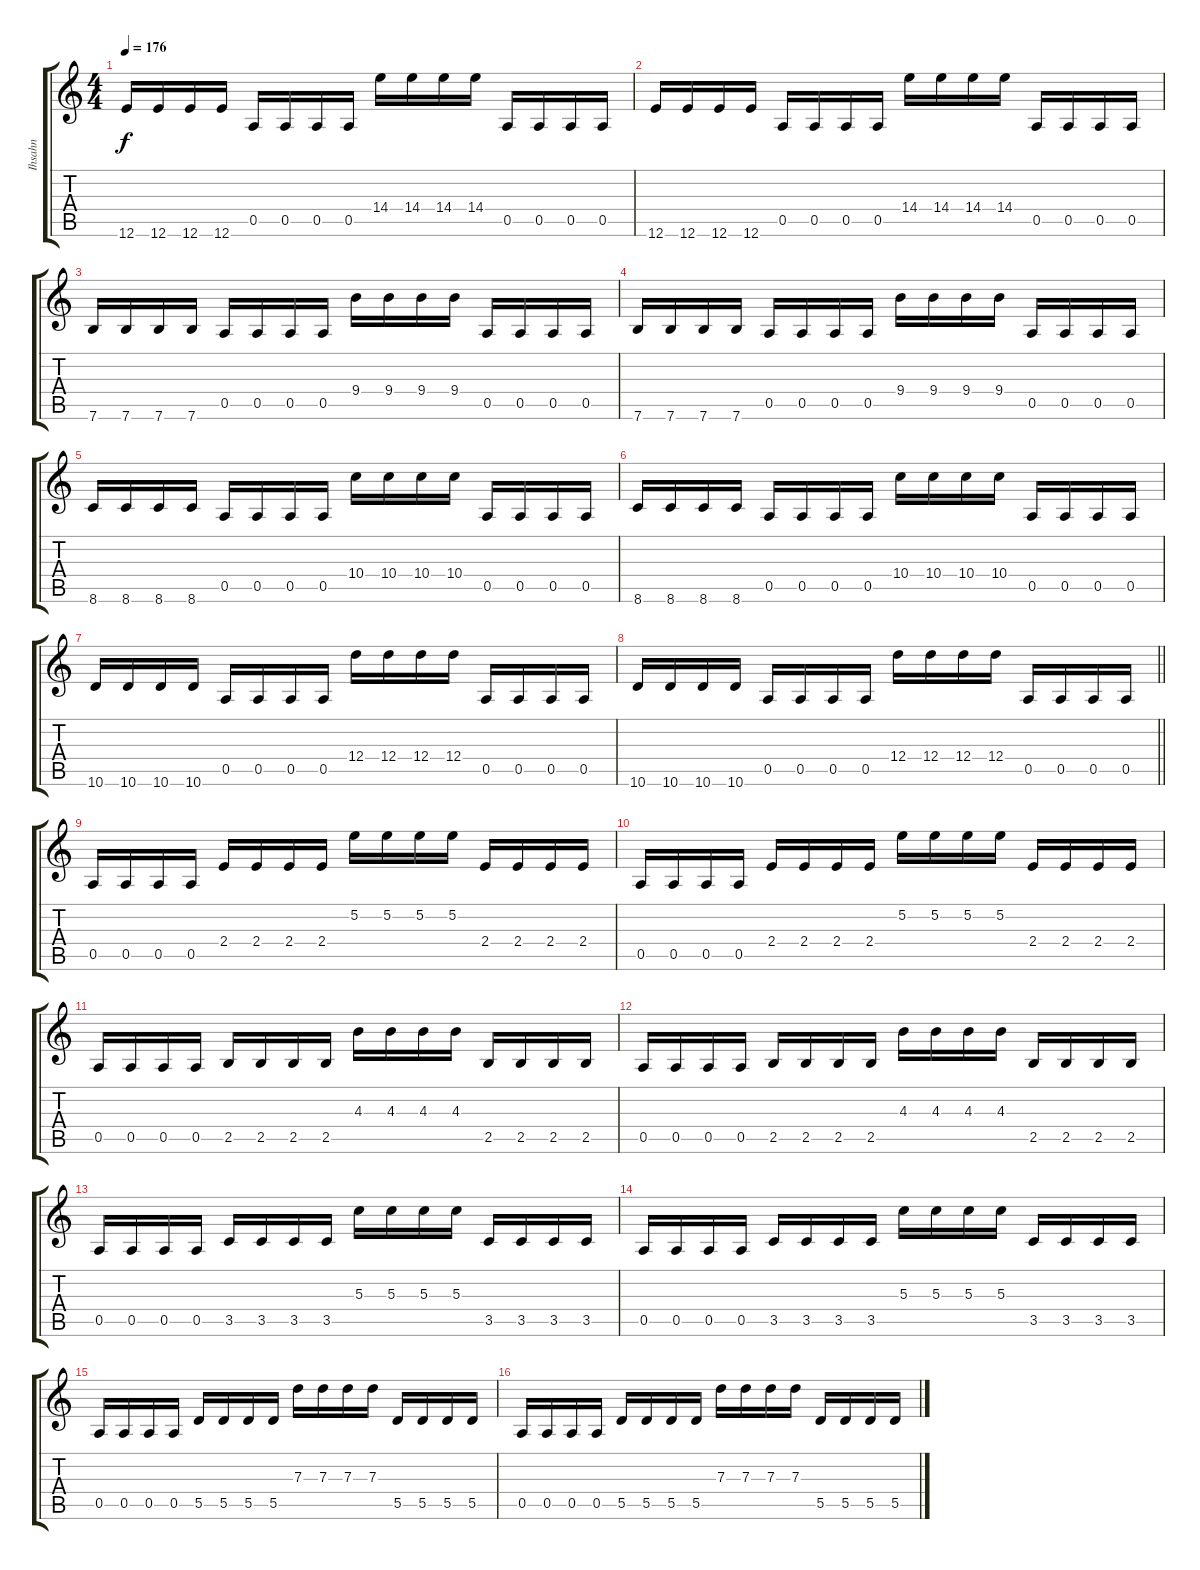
\track ("Ihsahn" "Ihsahn") {instrument distortionguitar}
\staff {score tabs}
\tuning (E4 B3 G3 D3 A2 E2) {hide}
\ts (4 4)
\section ("" "")
\tempo 176
\clef g2
\ks c
12.6.16{dy f} 12.6.16 12.6.16 12.6.16 0.5.16 0.5.16 0.5.16 0.5.16 14.4.16 14.4.16 14.4.16 14.4.16 0.5.16 0.5.16 0.5.16 0.5.16 |
12.6.16 12.6.16 12.6.16 12.6.16 0.5.16 0.5.16 0.5.16 0.5.16 14.4.16 14.4.16 14.4.16 14.4.16 0.5.16 0.5.16 0.5.16 0.5.16 |
7.6.16 7.6.16 7.6.16 7.6.16 0.5.16 0.5.16 0.5.16 0.5.16 9.4.16 9.4.16 9.4.16 9.4.16 0.5.16 0.5.16 0.5.16 0.5.16 |
7.6.16 7.6.16 7.6.16 7.6.16 0.5.16 0.5.16 0.5.16 0.5.16 9.4.16 9.4.16 9.4.16 9.4.16 0.5.16 0.5.16 0.5.16 0.5.16 |
8.6.16 8.6.16 8.6.16 8.6.16 0.5.16 0.5.16 0.5.16 0.5.16 10.4.16 10.4.16 10.4.16 10.4.16 0.5.16 0.5.16 0.5.16 0.5.16 |
8.6.16 8.6.16 8.6.16 8.6.16 0.5.16 0.5.16 0.5.16 0.5.16 10.4.16 10.4.16 10.4.16 10.4.16 0.5.16 0.5.16 0.5.16 0.5.16 |
10.6.16 10.6.16 10.6.16 10.6.16 0.5.16 0.5.16 0.5.16 0.5.16 12.4.16 12.4.16 12.4.16 12.4.16 0.5.16 0.5.16 0.5.16 0.5.16 |
\barLineRight lightlight
10.6.16 10.6.16 10.6.16 10.6.16 0.5.16 0.5.16 0.5.16 0.5.16 12.4.16 12.4.16 12.4.16 12.4.16 0.5.16 0.5.16 0.5.16 0.5.16 |
\section ("" "")
0.5.16 0.5.16 0.5.16 0.5.16 2.4.16 2.4.16 2.4.16 2.4.16 5.2.16 5.2.16 5.2.16 5.2.16 2.4.16 2.4.16 2.4.16 2.4.16 |
0.5.16 0.5.16 0.5.16 0.5.16 2.4.16 2.4.16 2.4.16 2.4.16 5.2.16 5.2.16 5.2.16 5.2.16 2.4.16 2.4.16 2.4.16 2.4.16 |
0.5.16 0.5.16 0.5.16 0.5.16 2.5.16 2.5.16 2.5.16 2.5.16 4.3.16 4.3.16 4.3.16 4.3.16 2.5.16 2.5.16 2.5.16 2.5.16 |
0.5.16 0.5.16 0.5.16 0.5.16 2.5.16 2.5.16 2.5.16 2.5.16 4.3.16 4.3.16 4.3.16 4.3.16 2.5.16 2.5.16 2.5.16 2.5.16 |
0.5.16 0.5.16 0.5.16 0.5.16 3.5.16 3.5.16 3.5.16 3.5.16 5.3.16 5.3.16 5.3.16 5.3.16 3.5.16 3.5.16 3.5.16 3.5.16 |
0.5.16 0.5.16 0.5.16 0.5.16 3.5.16 3.5.16 3.5.16 3.5.16 5.3.16 5.3.16 5.3.16 5.3.16 3.5.16 3.5.16 3.5.16 3.5.16 |
0.5.16 0.5.16 0.5.16 0.5.16 5.5.16 5.5.16 5.5.16 5.5.16 7.3.16 7.3.16 7.3.16 7.3.16 5.5.16 5.5.16 5.5.16 5.5.16 |
0.5.16 0.5.16 0.5.16 0.5.16 5.5.16 5.5.16 5.5.16 5.5.16 7.3.16 7.3.16 7.3.16 7.3.16 5.5.16 5.5.16 5.5.16 5.5.16
